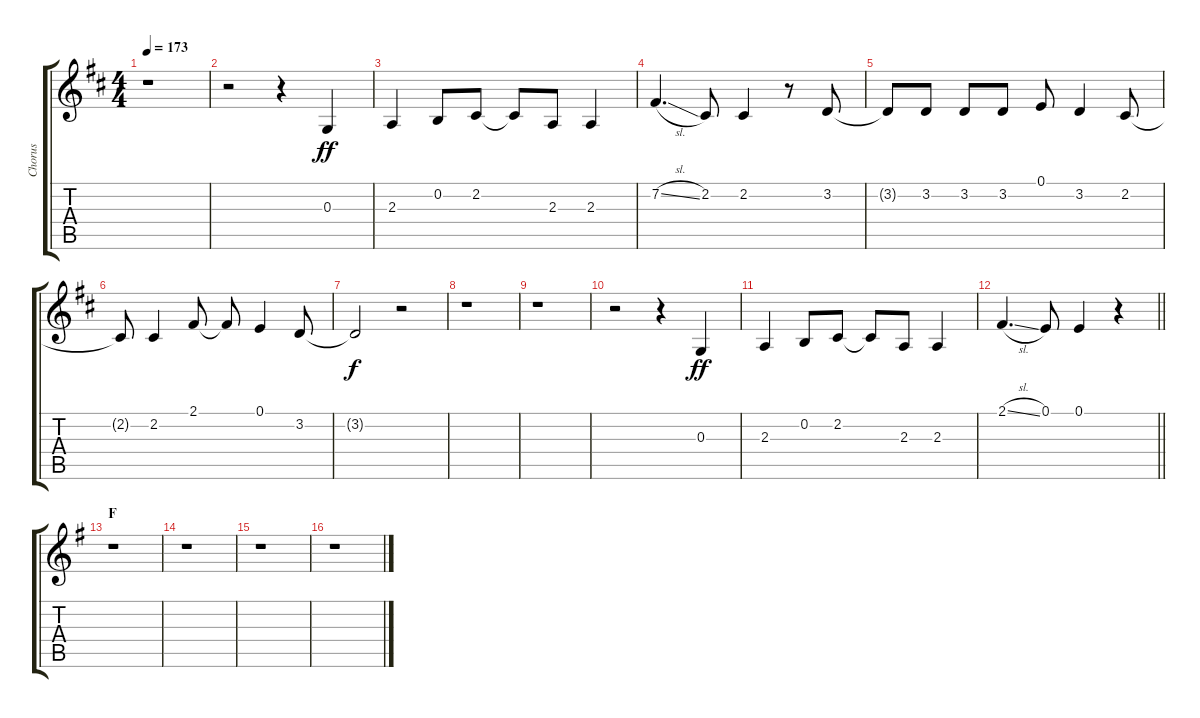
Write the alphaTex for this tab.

\track ("Chorus" "Chorus") {instrument voiceoohs}
\staff {score tabs}
\tuning (E4 B3 G3 D3 A2 E2) {hide}
\ts (4 4)
\tempo 173
\clef g2
\ks d
r.1{dy ff} |
r.2 r.4 0.3.4 |
2.3.4 0.2.8 2.2.8 2.2{t}.8 2.3.8 2.3.4 |
7.2{sl}.4{d} 2.2.8 2.2.4 r.8 3.2.8 |
3.2{t}.8 3.2.8 3.2.8 3.2.8 0.1.8 3.2.4 2.2.8 |
2.2{t}.8 2.2.4 2.1.8 2.1{t}.8 0.1.4 3.2.8 |
3.2{t}.2{dy f} r.2 |
r.1 |
r.1 |
r.2 r.4 0.3.4{dy ff} |
2.3.4 0.2.8 2.2.8 2.2{t}.8 2.3.8 2.3.4 |
\barLineRight lightlight
2.1{sl}.4{d} 0.1.8 0.1.4 r.4 |
\section ("" "F")
\ks g
r.1 |
r.1 |
r.1 |
r.1
